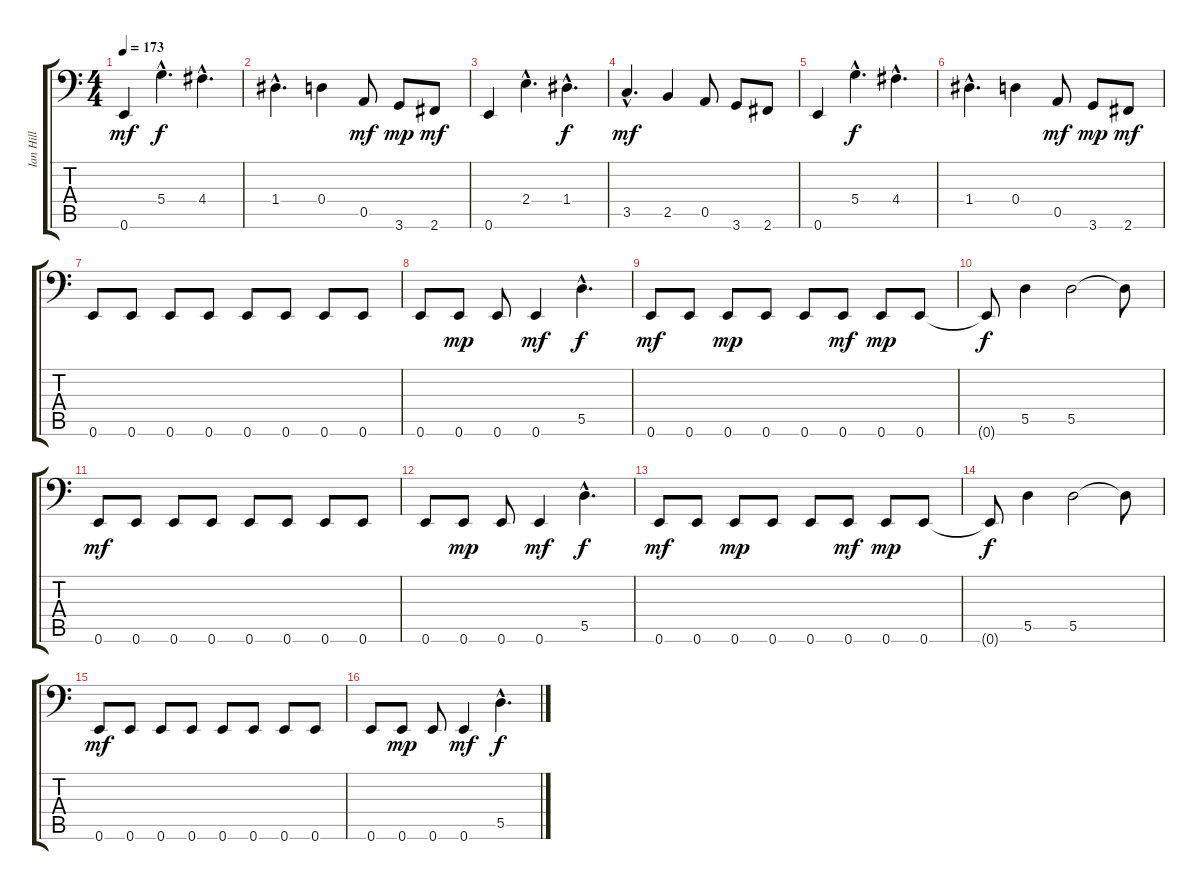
\track ("Ian Hill" "Ian Hill") {instrument electricbasspick}
\staff {score tabs}
\tuning (Eb3 A3 G2 D2 A1 E1) {hide}
\ts (4 4)
\tempo 173
\clef f4
\ks c
0.6.4{dy mf} 5.4{hac}.4{d dy f} 4.4{hac}.4{d} |
1.4{hac}.4{d} 0.4.4 0.5.8{dy mf} 3.6.8{dy mp} 2.6.8{dy mf} |
0.6.4 2.4{hac}.4{d} 1.4{hac}.4{d dy f} |
3.5{hac}.4{d dy mf} 2.5.4 0.5.8 3.6.8 2.6.8 |
0.6.4 5.4{hac}.4{d dy f} 4.4{hac}.4{d} |
1.4{hac}.4{d} 0.4.4 0.5.8{dy mf} 3.6.8{dy mp} 2.6.8{dy mf} |
0.6.8 0.6.8 0.6.8 0.6.8 0.6.8 0.6.8 0.6.8 0.6.8 |
0.6.8 0.6.8{dy mp} 0.6.8 0.6.4{dy mf} 5.5{hac}.4{d dy f} |
0.6.8{dy mf} 0.6.8 0.6.8{dy mp} 0.6.8 0.6.8 0.6.8{dy mf} 0.6.8{dy mp} 0.6.8 |
0.6{t}.8{dy f} 5.5.4 5.5.2 5.5{t}.8 |
0.6.8{dy mf} 0.6.8 0.6.8 0.6.8 0.6.8 0.6.8 0.6.8 0.6.8 |
0.6.8 0.6.8{dy mp} 0.6.8 0.6.4{dy mf} 5.5{hac}.4{d dy f} |
0.6.8{dy mf} 0.6.8 0.6.8{dy mp} 0.6.8 0.6.8 0.6.8{dy mf} 0.6.8{dy mp} 0.6.8 |
0.6{t}.8{dy f} 5.5.4 5.5.2 5.5{t}.8 |
0.6.8{dy mf} 0.6.8 0.6.8 0.6.8 0.6.8 0.6.8 0.6.8 0.6.8 |
0.6.8 0.6.8{dy mp} 0.6.8 0.6.4{dy mf} 5.5{hac}.4{d dy f}
